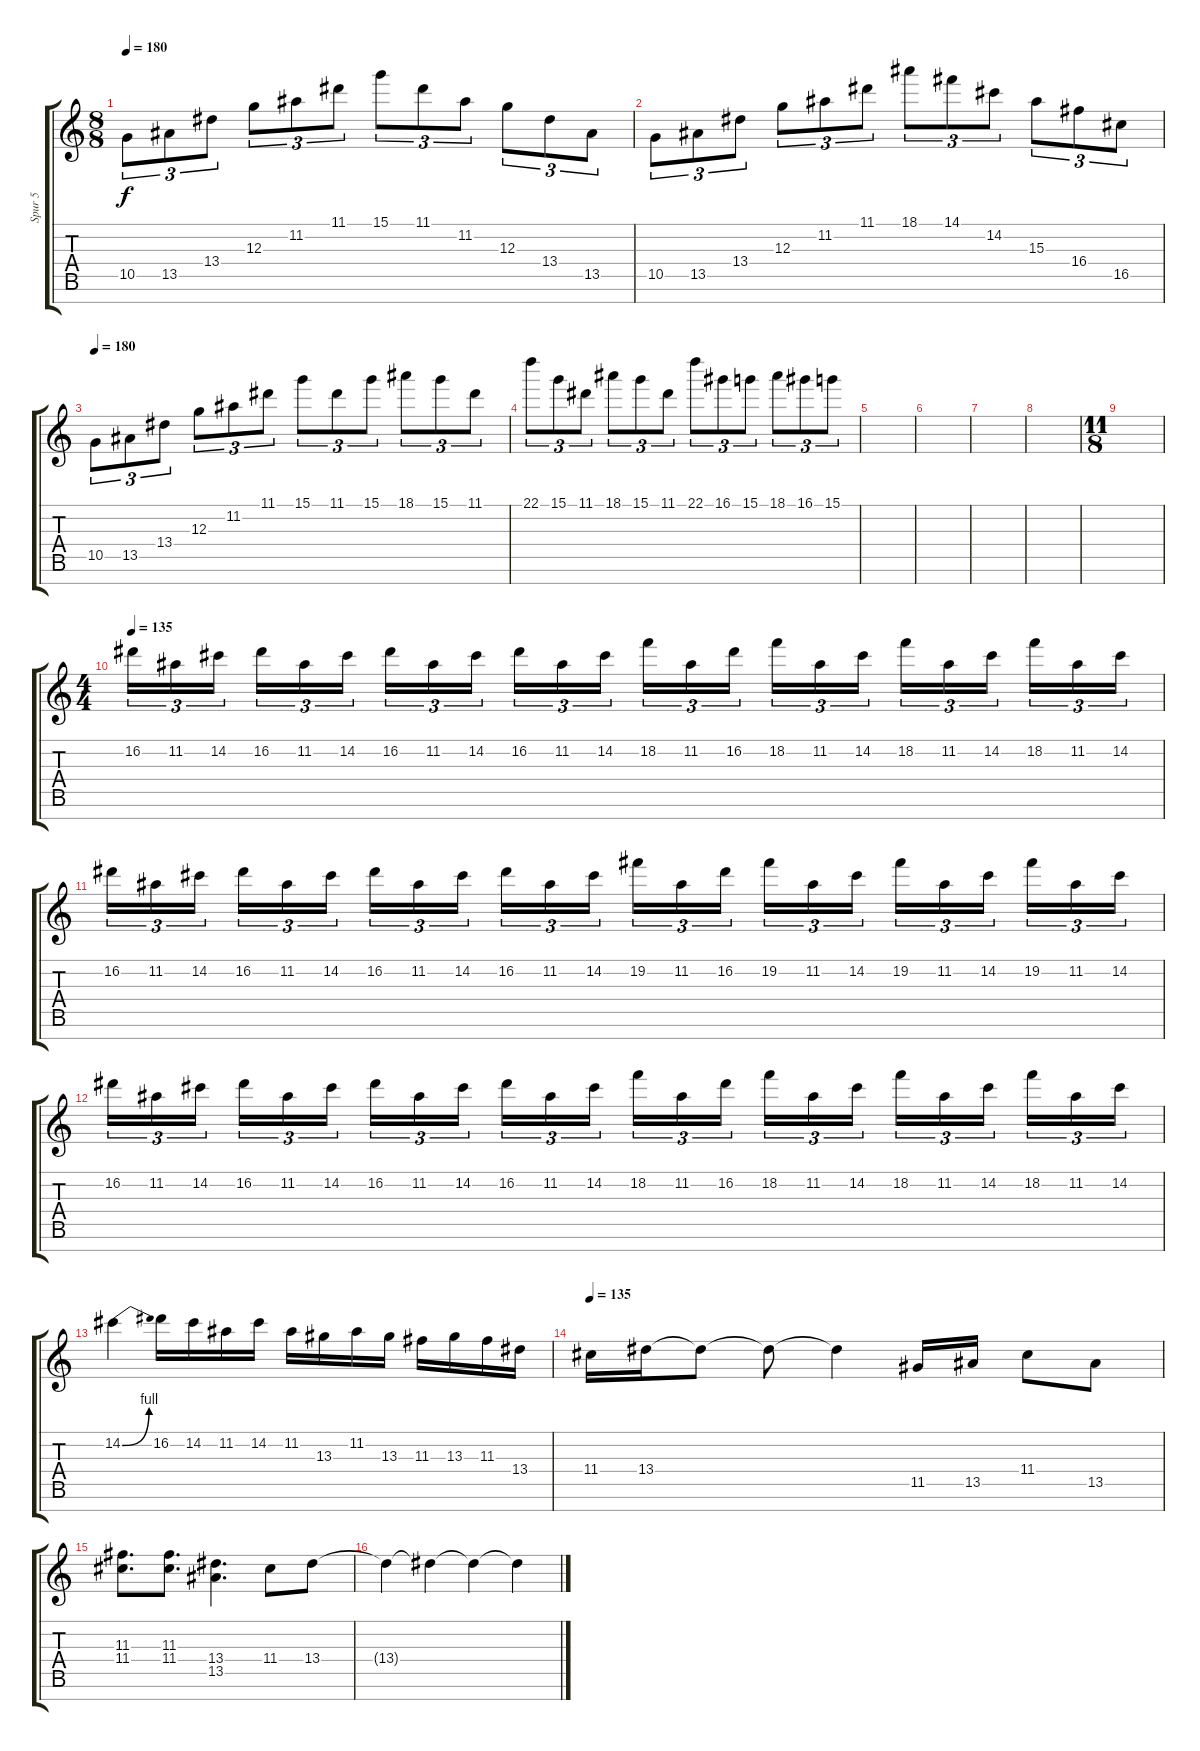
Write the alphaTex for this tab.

\track ("Spur 5" "Spur 5") {instrument overdrivenguitar}
\staff {score tabs}
\tuning (E4 B3 G3 D3 A2 E2 B1) {hide}
\ts (8 8)
\tempo 180
\clef g2
\ks c
10.5.8{tu (3 2) dy f} 13.5.8{tu (3 2)} 13.4.8{tu (3 2)} 12.3.8{tu (3 2)} 11.2.8{tu (3 2)} 11.1.8{tu (3 2)} 15.1.8{tu (3 2)} 11.1.8{tu (3 2)} 11.2.8{tu (3 2)} 12.3.8{tu (3 2)} 13.4.8{tu (3 2)} 13.5.8{tu (3 2)} |
10.5.8{tu (3 2)} 13.5.8{tu (3 2)} 13.4.8{tu (3 2)} 12.3.8{tu (3 2)} 11.2.8{tu (3 2)} 11.1.8{tu (3 2)} 18.1.8{tu (3 2)} 14.1.8{tu (3 2)} 14.2.8{tu (3 2)} 15.3.8{tu (3 2)} 16.4.8{tu (3 2)} 16.5.8{tu (3 2)} |
\tempo 180
10.5.8{tu (3 2)} 13.5.8{tu (3 2)} 13.4.8{tu (3 2)} 12.3.8{tu (3 2)} 11.2.8{tu (3 2)} 11.1.8{tu (3 2)} 15.1.8{tu (3 2)} 11.1.8{tu (3 2)} 15.1.8{tu (3 2)} 18.1.8{tu (3 2)} 15.1.8{tu (3 2)} 11.1.8{tu (3 2)} |
22.1.8{tu (3 2)} 15.1.8{tu (3 2)} 11.1.8{tu (3 2)} 18.1.8{tu (3 2)} 15.1.8{tu (3 2)} 11.1.8{tu (3 2)} 22.1.8{tu (3 2)} 16.1.8{tu (3 2)} 15.1.8{tu (3 2)} 18.1.8{tu (3 2)} 16.1.8{tu (3 2)} 15.1.8{tu (3 2)} |
|
|
|
|
\ts (11 8)
|
\ts (4 4)
\tempo 135
16.2.16{tu (3 2)} 11.2.16{tu (3 2)} 14.2.16{tu (3 2) beam splitsecondary} 16.2.16{tu (3 2)} 11.2.16{tu (3 2)} 14.2.16{tu (3 2)} 16.2.16{tu (3 2)} 11.2.16{tu (3 2)} 14.2.16{tu (3 2) beam splitsecondary} 16.2.16{tu (3 2)} 11.2.16{tu (3 2)} 14.2.16{tu (3 2)} 18.2.16{tu (3 2)} 11.2.16{tu (3 2)} 16.2.16{tu (3 2) beam splitsecondary} 18.2.16{tu (3 2)} 11.2.16{tu (3 2)} 14.2.16{tu (3 2)} 18.2.16{tu (3 2)} 11.2.16{tu (3 2)} 14.2.16{tu (3 2) beam splitsecondary} 18.2.16{tu (3 2)} 11.2.16{tu (3 2)} 14.2.16{tu (3 2)} |
16.2.16{tu (3 2)} 11.2.16{tu (3 2)} 14.2.16{tu (3 2) beam splitsecondary} 16.2.16{tu (3 2)} 11.2.16{tu (3 2)} 14.2.16{tu (3 2)} 16.2.16{tu (3 2)} 11.2.16{tu (3 2)} 14.2.16{tu (3 2) beam splitsecondary} 16.2.16{tu (3 2)} 11.2.16{tu (3 2)} 14.2.16{tu (3 2)} 19.2.16{tu (3 2)} 11.2.16{tu (3 2)} 16.2.16{tu (3 2) beam splitsecondary} 19.2.16{tu (3 2)} 11.2.16{tu (3 2)} 14.2.16{tu (3 2)} 19.2.16{tu (3 2)} 11.2.16{tu (3 2)} 14.2.16{tu (3 2) beam splitsecondary} 19.2.16{tu (3 2)} 11.2.16{tu (3 2)} 14.2.16{tu (3 2)} |
16.2.16{tu (3 2)} 11.2.16{tu (3 2)} 14.2.16{tu (3 2) beam splitsecondary} 16.2.16{tu (3 2)} 11.2.16{tu (3 2)} 14.2.16{tu (3 2)} 16.2.16{tu (3 2)} 11.2.16{tu (3 2)} 14.2.16{tu (3 2) beam splitsecondary} 16.2.16{tu (3 2)} 11.2.16{tu (3 2)} 14.2.16{tu (3 2)} 18.2.16{tu (3 2)} 11.2.16{tu (3 2)} 16.2.16{tu (3 2) beam splitsecondary} 18.2.16{tu (3 2)} 11.2.16{tu (3 2)} 14.2.16{tu (3 2)} 18.2.16{tu (3 2)} 11.2.16{tu (3 2)} 14.2.16{tu (3 2) beam splitsecondary} 18.2.16{tu (3 2)} 11.2.16{tu (3 2)} 14.2.16{tu (3 2)} |
14.2{be (bend 0 0 60 4)}.4 16.2.16 14.2.16 11.2.16 14.2.16 11.2.16 13.3.16 11.2.16 13.3.16 11.3.16 13.3.16 11.3.16 13.4.16 |
\tempo 135
11.4.16 13.4.16 13.4{t}.8 13.4{t}.8 13.4{t}.4 11.5.16 13.5.16 11.4.8 13.5.8 |
(11.3 11.4).8{d} (11.3 11.4).8{d} (13.4 13.5).4{d} 11.4.8 13.4.8 |
13.4{t}.4 13.4{t}.4 13.4{t}.4 13.4{t}.4
